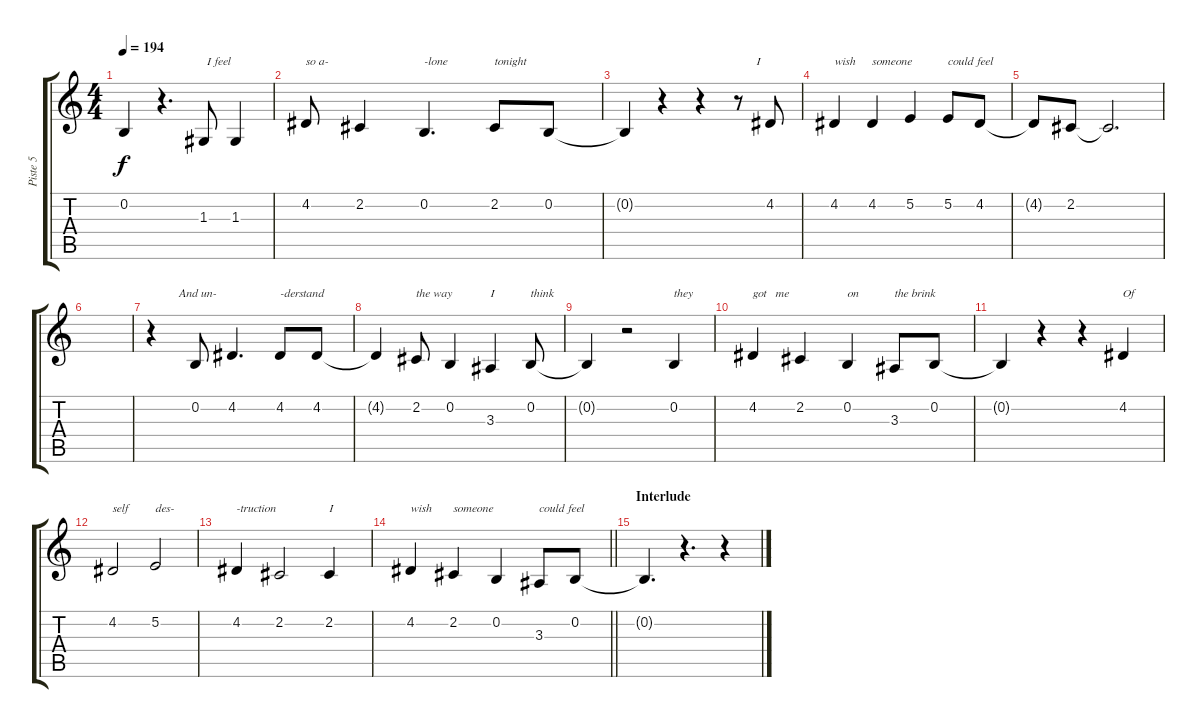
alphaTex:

\track ("Piste 5" "Piste 5") {instrument altosax}
\staff {score tabs}
\tuning (E4 B3 G3 D3 A2 E2) {hide}
\ts (4 4)
\tempo 194
\clef g2
\ks c
0.2{t}.4{dy f} r.4{d txt "               I feel"} 1.3.8 1.3.4 |
4.2.8{txt "so a- "} 2.2.4 0.2.4{d txt "-lone"} 2.2.8{txt "tonight"} 0.2.8 |
0.2{t}.4 r.4 r.4 r.8{txt "      I"} 4.2.8 |
4.2.4{txt "wish"} 4.2.4{txt "someone"} 5.2.4 5.2.8{txt "could feel"} 4.2.8 |
4.2{t}.8 2.2.8 2.2{t}.2{d} |
|
r.4{txt "         And un-"} 0.2.8 4.2.4{d} 4.2.8{txt "-derstand"} 4.2.8 |
4.2{t}.4 2.2.8{txt "the way"} 0.2.4 3.3.4{txt "I"} 0.2.8{txt "think"} |
0.2{t}.4 r.2 0.2.4{txt "they"} |
4.2.4{txt "got   me"} 2.2.4 0.2.4{txt "on"} 3.3.8{txt "the brink"} 0.2.8 |
0.2{t}.4 r.4 r.4 4.2.4{txt "Of"} |
4.2.2{txt "self"} 5.2.2{txt "des-"} |
4.2.4{txt "-truction"} 2.2.2 2.2.4{txt "I"} |
\barLineRight lightlight
4.2.4{txt "wish"} 2.2.4{txt "someone"} 0.2.4 3.3.8{txt "could feel"} 0.2.8 |
\section ("" "Interlude")
0.2{t}.4{d} r.4{d} r.4
